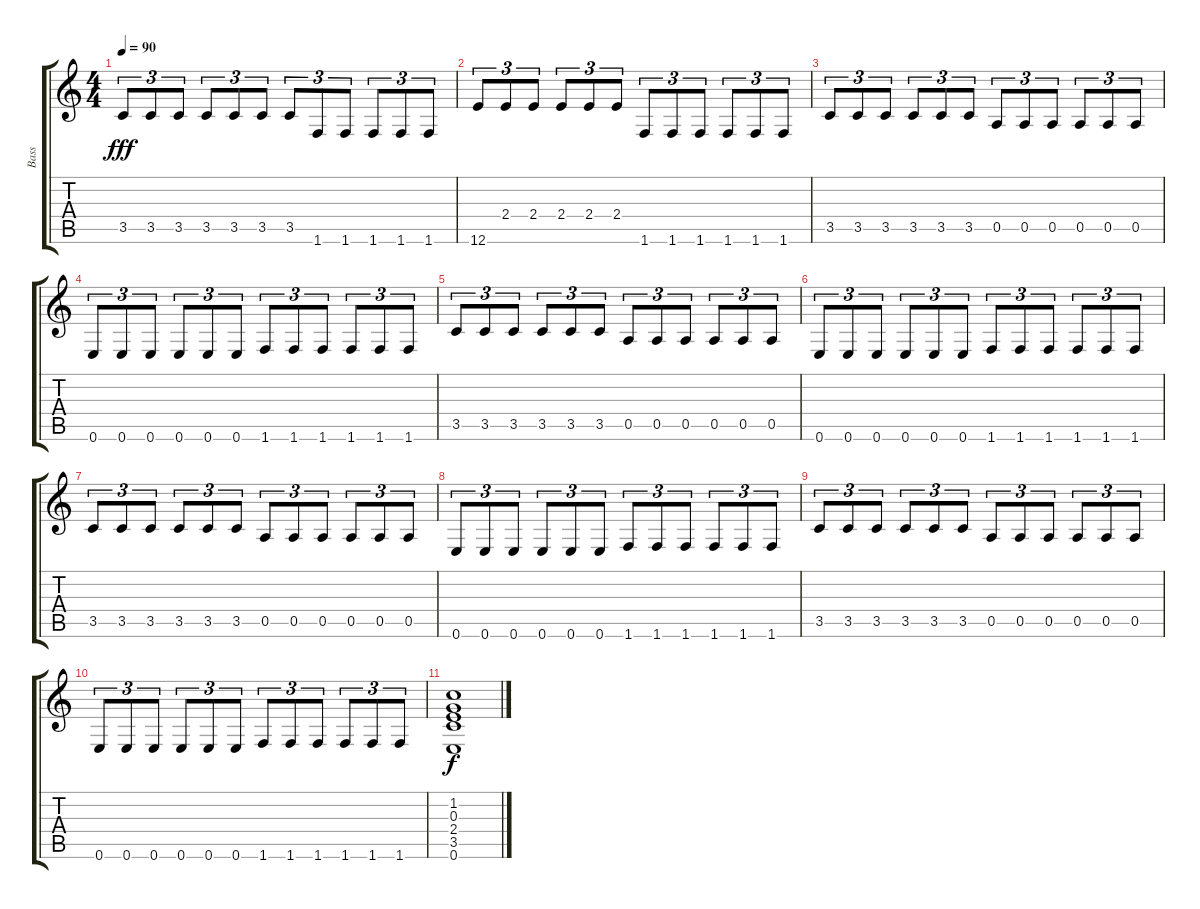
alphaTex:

\track ("Bass" "Bass") {instrument electricbasspick}
\staff {score tabs}
\tuning (E4 B3 G3 D3 A2 E2) {hide}
\ts (4 4)
\tempo 90
\clef g2
\ks c
3.5.8{tu (3 2) dy fff} 3.5.8{tu (3 2)} 3.5.8{tu (3 2)} 3.5.8{tu (3 2)} 3.5.8{tu (3 2)} 3.5.8{tu (3 2)} 3.5.8{tu (3 2)} 1.6.8{tu (3 2)} 1.6.8{tu (3 2)} 1.6.8{tu (3 2)} 1.6.8{tu (3 2)} 1.6.8{tu (3 2)} |
12.6.8{tu (3 2)} 2.4.8{tu (3 2)} 2.4.8{tu (3 2)} 2.4.8{tu (3 2)} 2.4.8{tu (3 2)} 2.4.8{tu (3 2)} 1.6.8{tu (3 2)} 1.6.8{tu (3 2)} 1.6.8{tu (3 2)} 1.6.8{tu (3 2)} 1.6.8{tu (3 2)} 1.6.8{tu (3 2)} |
3.5.8{tu (3 2)} 3.5.8{tu (3 2)} 3.5.8{tu (3 2)} 3.5.8{tu (3 2)} 3.5.8{tu (3 2)} 3.5.8{tu (3 2)} 0.5.8{tu (3 2)} 0.5.8{tu (3 2)} 0.5.8{tu (3 2)} 0.5.8{tu (3 2)} 0.5.8{tu (3 2)} 0.5.8{tu (3 2)} |
0.6.8{tu (3 2)} 0.6.8{tu (3 2)} 0.6.8{tu (3 2)} 0.6.8{tu (3 2)} 0.6.8{tu (3 2)} 0.6.8{tu (3 2)} 1.6.8{tu (3 2)} 1.6.8{tu (3 2)} 1.6.8{tu (3 2)} 1.6.8{tu (3 2)} 1.6.8{tu (3 2)} 1.6.8{tu (3 2)} |
3.5.8{tu (3 2)} 3.5.8{tu (3 2)} 3.5.8{tu (3 2)} 3.5.8{tu (3 2)} 3.5.8{tu (3 2)} 3.5.8{tu (3 2)} 0.5.8{tu (3 2)} 0.5.8{tu (3 2)} 0.5.8{tu (3 2)} 0.5.8{tu (3 2)} 0.5.8{tu (3 2)} 0.5.8{tu (3 2)} |
0.6.8{tu (3 2)} 0.6.8{tu (3 2)} 0.6.8{tu (3 2)} 0.6.8{tu (3 2)} 0.6.8{tu (3 2)} 0.6.8{tu (3 2)} 1.6.8{tu (3 2)} 1.6.8{tu (3 2)} 1.6.8{tu (3 2)} 1.6.8{tu (3 2)} 1.6.8{tu (3 2)} 1.6.8{tu (3 2)} |
3.5.8{tu (3 2)} 3.5.8{tu (3 2)} 3.5.8{tu (3 2)} 3.5.8{tu (3 2)} 3.5.8{tu (3 2)} 3.5.8{tu (3 2)} 0.5.8{tu (3 2)} 0.5.8{tu (3 2)} 0.5.8{tu (3 2)} 0.5.8{tu (3 2)} 0.5.8{tu (3 2)} 0.5.8{tu (3 2)} |
0.6.8{tu (3 2)} 0.6.8{tu (3 2)} 0.6.8{tu (3 2)} 0.6.8{tu (3 2)} 0.6.8{tu (3 2)} 0.6.8{tu (3 2)} 1.6.8{tu (3 2)} 1.6.8{tu (3 2)} 1.6.8{tu (3 2)} 1.6.8{tu (3 2)} 1.6.8{tu (3 2)} 1.6.8{tu (3 2)} |
3.5.8{tu (3 2)} 3.5.8{tu (3 2)} 3.5.8{tu (3 2)} 3.5.8{tu (3 2)} 3.5.8{tu (3 2)} 3.5.8{tu (3 2)} 0.5.8{tu (3 2)} 0.5.8{tu (3 2)} 0.5.8{tu (3 2)} 0.5.8{tu (3 2)} 0.5.8{tu (3 2)} 0.5.8{tu (3 2)} |
0.6.8{tu (3 2)} 0.6.8{tu (3 2)} 0.6.8{tu (3 2)} 0.6.8{tu (3 2)} 0.6.8{tu (3 2)} 0.6.8{tu (3 2)} 1.6.8{tu (3 2)} 1.6.8{tu (3 2)} 1.6.8{tu (3 2)} 1.6.8{tu (3 2)} 1.6.8{tu (3 2)} 1.6.8{tu (3 2)} |
(1.2 0.3 2.4 3.5 0.6).1{dy f}
